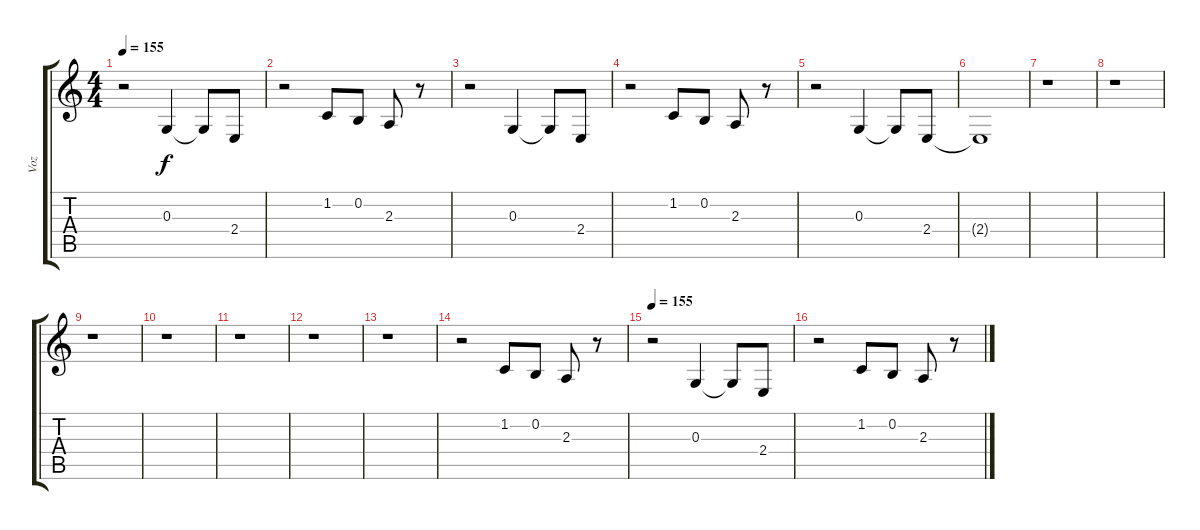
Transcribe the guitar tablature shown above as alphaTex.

\track ("Voz " "Voz ") {instrument altosax}
\staff {score tabs}
\tuning (E4 B3 G3 D3 A2 E2) {hide}
\ts (4 4)
\tempo 155
\clef g2
\ks c
r.2{dy f} 0.3.4 0.3{t}.8 2.4.8 |
r.2 1.2.8 0.2.8 2.3.8 r.8 |
r.2 0.3.4 0.3{t}.8 2.4.8 |
r.2 1.2.8 0.2.8 2.3.8 r.8 |
r.2 0.3.4 0.3{t}.8 2.4.8 |
2.4{t}.1 |
r.1 |
r.1 |
r.1 |
r.1 |
r.1 |
r.1 |
r.1 |
r.2 1.2.8 0.2.8 2.3.8 r.8 |
\tempo 155
r.2 0.3.4 0.3{t}.8 2.4.8 |
r.2 1.2.8 0.2.8 2.3.8 r.8
